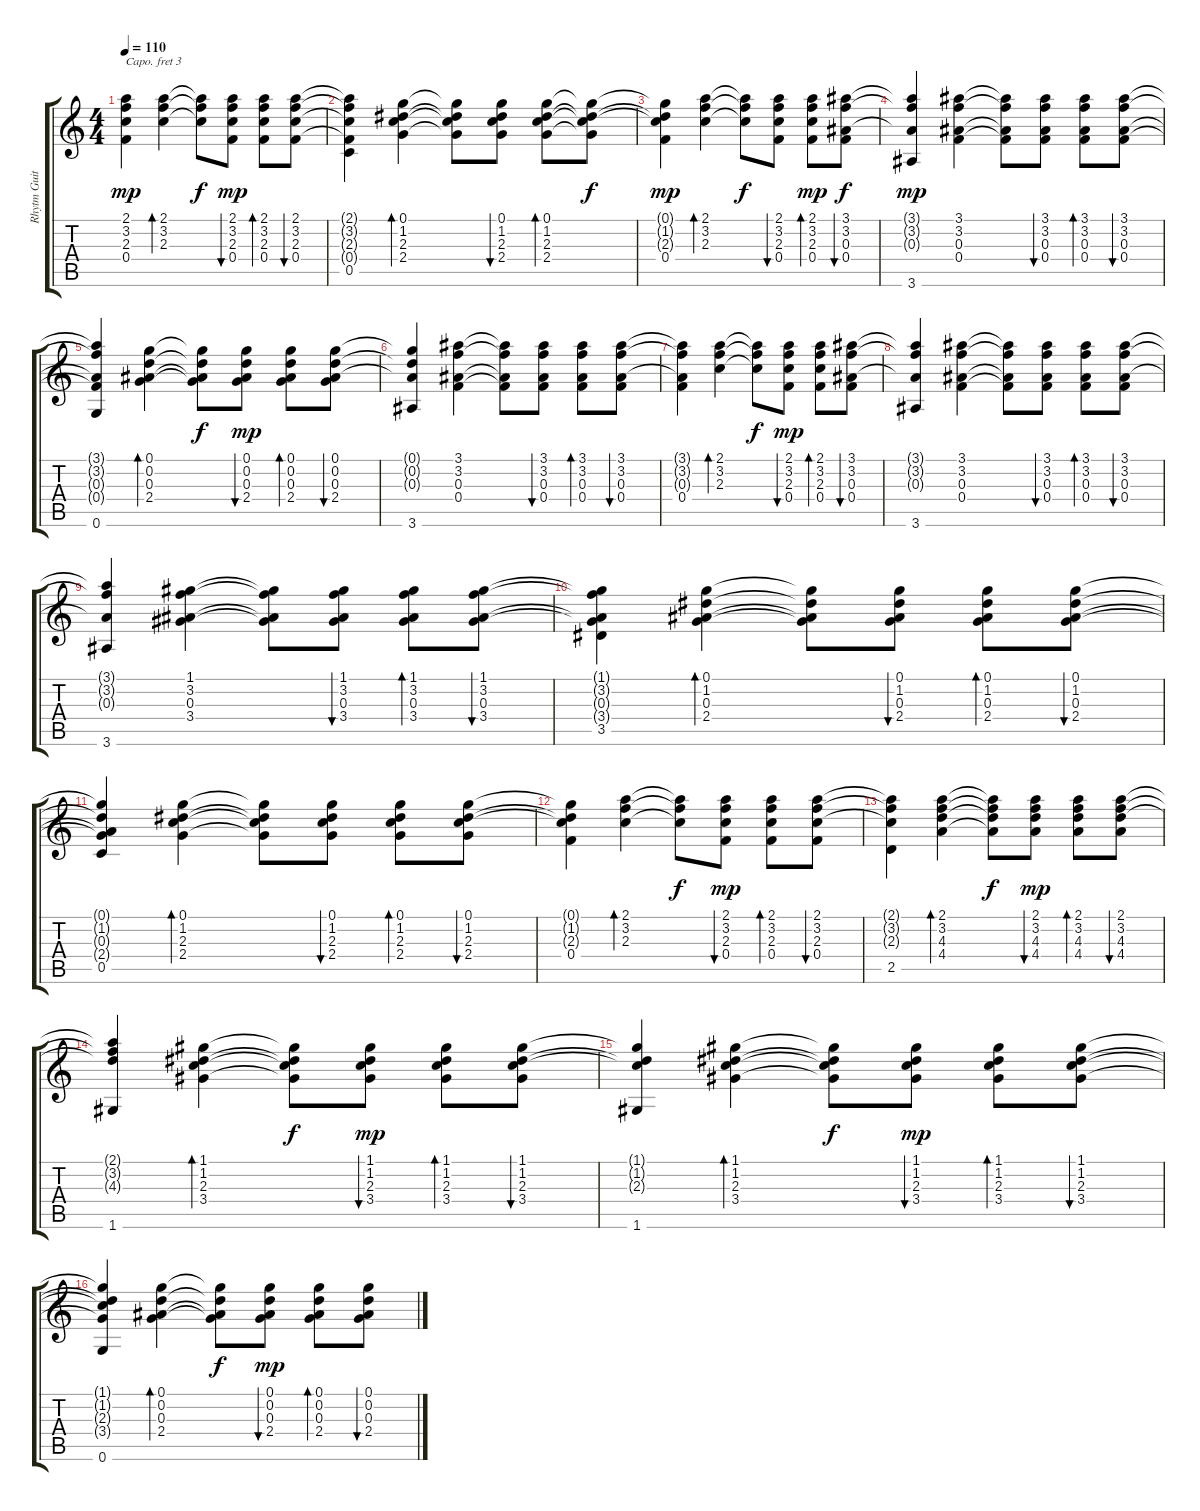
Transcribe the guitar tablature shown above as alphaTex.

\track ("Rhytm Guitar" "Rhytm Guit") {instrument acousticguitarsteel}
\staff {score tabs}
\capo 3
\tuning (E4 B3 G3 D3 A2 E2) {hide}
\ts (4 4)
\tempo 110
\clef g2
\ks c
(2.1{t} 3.2{t} 2.3{t} 0.4).4{dy mp} (2.1 3.2 2.3).4{bd 30} (2.1{t} 3.2{t} 2.3{t}).8{dy f} (2.1 3.2 2.3 0.4).8{bu 30 dy mp} (2.1 3.2 2.3 0.4).8{bd 30} (2.1 3.2 2.3 0.4).8{bu 30} |
(2.1{t} 3.2{t} 2.3{t} 0.4{t} 0.5).4 (0.1 1.2 2.3 2.4).4{bd 30} (0.1{t} 1.2{t} 2.3{t} 2.4{t}).8 (0.1 1.2 2.3 2.4).8{bu 30} (0.1 1.2 2.3 2.4).8{bd 30} (0.1{t} 1.2{t} 2.3{t} 2.4{t}).8{dy f} |
(0.1{t} 1.2{t} 2.3{t} 0.4).4{dy mp} (2.1 3.2 2.3).4{bd 30} (2.1{t} 3.2{t} 2.3{t}).8{dy f} (2.1 3.2 2.3 0.4).8{bu 30} (2.1 3.2 2.3 0.4).8{bd 30 dy mp} (3.1 3.2 0.3 0.4).8{bu 30 dy f} |
(3.1{t} 3.2{t} 0.3{t} 3.6).4{dy mp} (3.1 3.2 0.3 0.4).4 (3.1{t} 3.2{t} 0.3{t} 0.4{t}).8 (3.1 3.2 0.3 0.4).8{bu 30} (3.1 3.2 0.3 0.4).8{bd 30} (3.1 3.2 0.3 0.4).8{bu 30} |
(3.1{t} 3.2{t} 0.3{t} 0.4{t} 0.6).4 (0.1 0.2 0.3 2.4).4{bd 30} (0.1{t} 0.2{t} 0.3{t} 2.4{t}).8{dy f} (0.1 0.2 0.3 2.4).8{bu 30 dy mp} (0.1 0.2 0.3 2.4).8{bd 30} (0.1 0.2 0.3 2.4).8{bu 30} |
(0.1{t} 0.2{t} 0.3{t} 3.6).4 (3.1 3.2 0.3 0.4).4 (3.1{t} 3.2{t} 0.3{t} 0.4{t}).8 (3.1 3.2 0.3 0.4).8{bu 30} (3.1 3.2 0.3 0.4).8{bd 30} (3.1 3.2 0.3 0.4).8{bu 30} |
(3.1{t} 3.2{t} 0.3{t} 0.4).4 (2.1 3.2 2.3).4{bd 30} (2.1{t} 3.2{t} 2.3{t}).8{dy f} (2.1 3.2 2.3 0.4).8{bu 30 dy mp} (2.1 3.2 2.3 0.4).8{bd 30} (3.1 3.2 0.3 0.4).8{bu 30} |
(3.1{t} 3.2{t} 0.3{t} 3.6).4 (3.1 3.2 0.3 0.4).4 (3.1{t} 3.2{t} 0.3{t} 0.4{t}).8 (3.1 3.2 0.3 0.4).8{bu 30} (3.1 3.2 0.3 0.4).8{bd 30} (3.1 3.2 0.3 0.4).8{bu 30} |
(3.1{t} 3.2{t} 0.3{t} 3.6).4 (1.1 3.2 0.3 3.4).4 (1.1{t} 3.2{t} 0.3{t} 3.4{t}).8 (1.1 3.2 0.3 3.4).8{bu 30} (1.1 3.2 0.3 3.4).8{bd 30} (1.1 3.2 0.3 3.4).8{bu 30} |
(1.1{t} 3.2{t} 0.3{t} 3.4{t} 3.5).4 (0.1 1.2 0.3 2.4).4{bd 30} (0.1{t} 1.2{t} 0.3{t} 2.4{t}).8 (0.1 1.2 0.3 2.4).8{bu 30} (0.1 1.2 0.3 2.4).8{bd 30} (0.1 1.2 0.3 2.4).8{bu 30} |
(0.1{t} 1.2{t} 0.3{t} 2.4{t} 0.5).4 (0.1 1.2 2.3 2.4).4{bd 30} (0.1{t} 1.2{t} 2.3{t} 2.4{t}).8 (0.1 1.2 2.3 2.4).8{bu 30} (0.1 1.2 2.3 2.4).8{bd 30} (0.1 1.2 2.3 2.4).8{bu 30} |
(0.1{t} 1.2{t} 2.3{t} 0.4).4 (2.1 3.2 2.3).4{bd 30} (2.1{t} 3.2{t} 2.3{t}).8{dy f} (2.1 3.2 2.3 0.4).8{bu 30 dy mp} (2.1 3.2 2.3 0.4).8{bd 30} (2.1 3.2 2.3 0.4).8{bu 30} |
(2.1{t} 3.2{t} 2.3{t} 2.5).4 (2.1 3.2 4.3 4.4).4{bd 30} (2.1{t} 3.2{t} 4.3{t} 4.4{t}).8{dy f} (2.1 3.2 4.3 4.4).8{bu 30 dy mp} (2.1 3.2 4.3 4.4).8{bd 30} (2.1 3.2 4.3 4.4).8{bu 30} |
(2.1{t} 3.2{t} 4.3{t} 1.6).4 (1.1 1.2 2.3 3.4).4{bd 30} (1.1{t} 1.2{t} 2.3{t} 3.4{t}).8{dy f} (1.1 1.2 2.3 3.4).8{bu 30 dy mp} (1.1 1.2 2.3 3.4).8{bd 30} (1.1 1.2 2.3 3.4).8{bu 30} |
(1.1{t} 1.2{t} 2.3{t} 1.6).4 (1.1 1.2 2.3 3.4).4{bd 30} (1.1{t} 1.2{t} 2.3{t} 3.4{t}).8{dy f} (1.1 1.2 2.3 3.4).8{bu 30 dy mp} (1.1 1.2 2.3 3.4).8{bd 30} (1.1 1.2 2.3 3.4).8{bu 30} |
(1.1{t} 1.2{t} 2.3{t} 3.4{t} 0.6).4 (0.1 0.2 0.3 2.4).4{bd 30} (0.1{t} 0.2{t} 0.3{t} 2.4{t}).8{dy f} (0.1 0.2 0.3 2.4).8{bu 30 dy mp} (0.1 0.2 0.3 2.4).8{bd 30} (0.1 0.2 0.3 2.4).8{bu 30}
